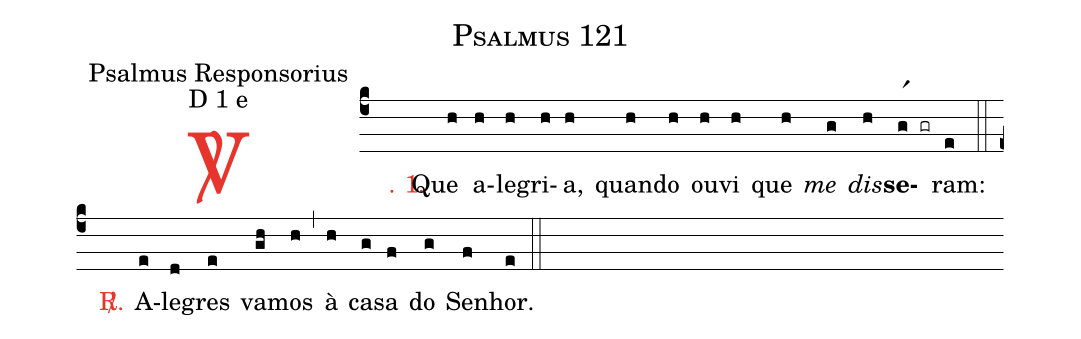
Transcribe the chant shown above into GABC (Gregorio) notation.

name: Psalmus 121;
office-part: Psalmus Responsorius;
mode: D 1 e;
%%
(c4)

<c><sp>V/</sp>. 1.</c>() Que(h) a(h)le(h)gri(h)a,(h) quan(h)do(h) ou(h)vi(h) que(h) <i>me</i>(g) <i>dis</i>(h)<b>se</b>(gr1 gr)ram:(e)

(::)

<nlba><c><sp>R/</sp>.</c>() A</nlba>(e)le(d)gres(e) va(gh)mos(h) (,) à(h) ca(g)sa(f) do(g) Se(f)nhor.(e)

(::)
